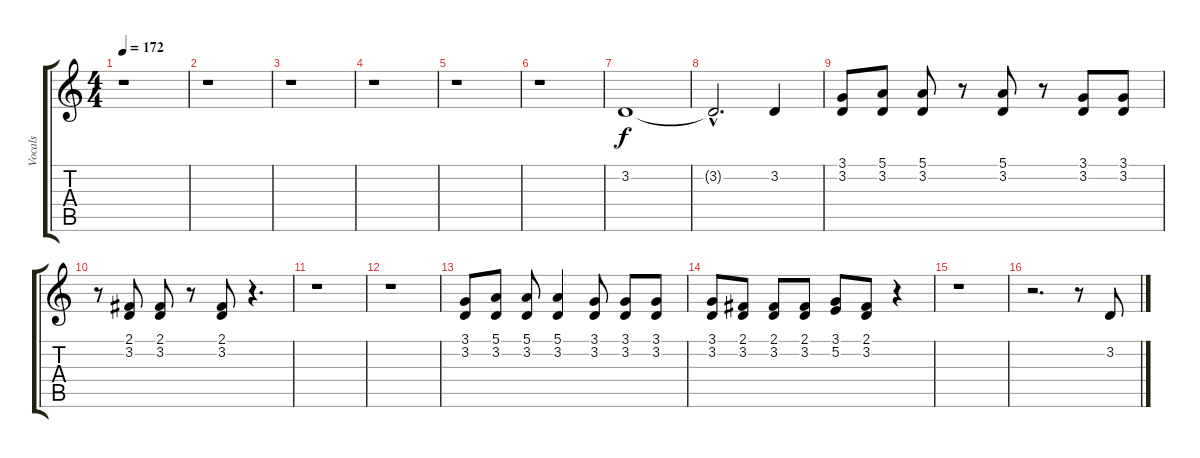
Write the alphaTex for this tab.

\track ("Vocals" "Vocals") {instrument trumpet}
\staff {score tabs}
\tuning (E4 B3 G3 D3 A2 E2) {hide}
\ts (4 4)
\tempo 172
\clef g2
\ks c
r.1{dy f} |
r.1 |
r.1 |
r.1 |
r.1 |
r.1 |
3.2.1 |
3.2{hac t}.2{d} 3.2.4 |
(3.1 3.2).8 (5.1 3.2).8 (5.1 3.2).8 r.8 (5.1 3.2).8 r.8 (3.1 3.2).8 (3.1 3.2).8 |
r.8 (2.1 3.2).8 (2.1 3.2).8 r.8 (2.1 3.2).8 r.4{d} |
r.1 |
r.1 |
(3.1 3.2).8 (5.1 3.2).8 (5.1 3.2).8 (5.1 3.2).4 (3.1 3.2).8 (3.1 3.2).8 (3.1 3.2).8 |
(3.1 3.2).8 (2.1 3.2).8 (2.1 3.2).8 (2.1 3.2).8 (3.1 5.2).8 (2.1 3.2).8 r.4 |
r.1 |
r.2{d} r.8 3.2.8
